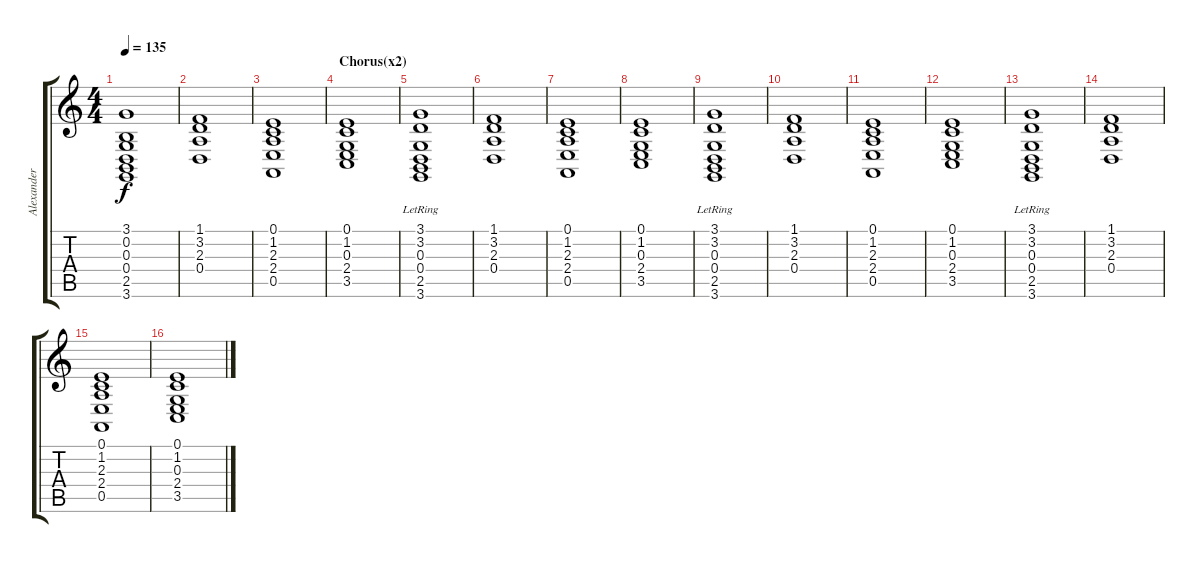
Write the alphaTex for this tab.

\track ("Alexander Ulyanin" "Alexander ") {instrument stringensemble1}
\staff {score tabs}
\tuning (E4 B3 G3 D3 A2 E2) {hide}
\ts (4 4)
\tempo 135
\clef g2
\ks c
(3.1 0.2 0.3 0.4 2.5 3.6).1{dy f} |
(1.1 3.2 2.3 0.4).1 |
(0.1 1.2 2.3 2.4 0.5).1 |
\section ("" "Chorus(x2)")
(0.1 1.2 0.3 2.4 3.5).1 |
(3.1 3.2 0.3 0.4 2.5 3.6{lr}).1 |
(1.1 3.2 2.3 0.4).1 |
(0.1 1.2 2.3 2.4 0.5).1 |
(0.1 1.2 0.3 2.4 3.5).1 |
(3.1 3.2 0.3 0.4 2.5 3.6{lr}).1 |
(1.1 3.2 2.3 0.4).1 |
(0.1 1.2 2.3 2.4 0.5).1 |
(0.1 1.2 0.3 2.4 3.5).1 |
(3.1 3.2 0.3 0.4 2.5 3.6{lr}).1 |
(1.1 3.2 2.3 0.4).1 |
(0.1 1.2 2.3 2.4 0.5).1 |
(0.1 1.2 0.3 2.4 3.5).1
